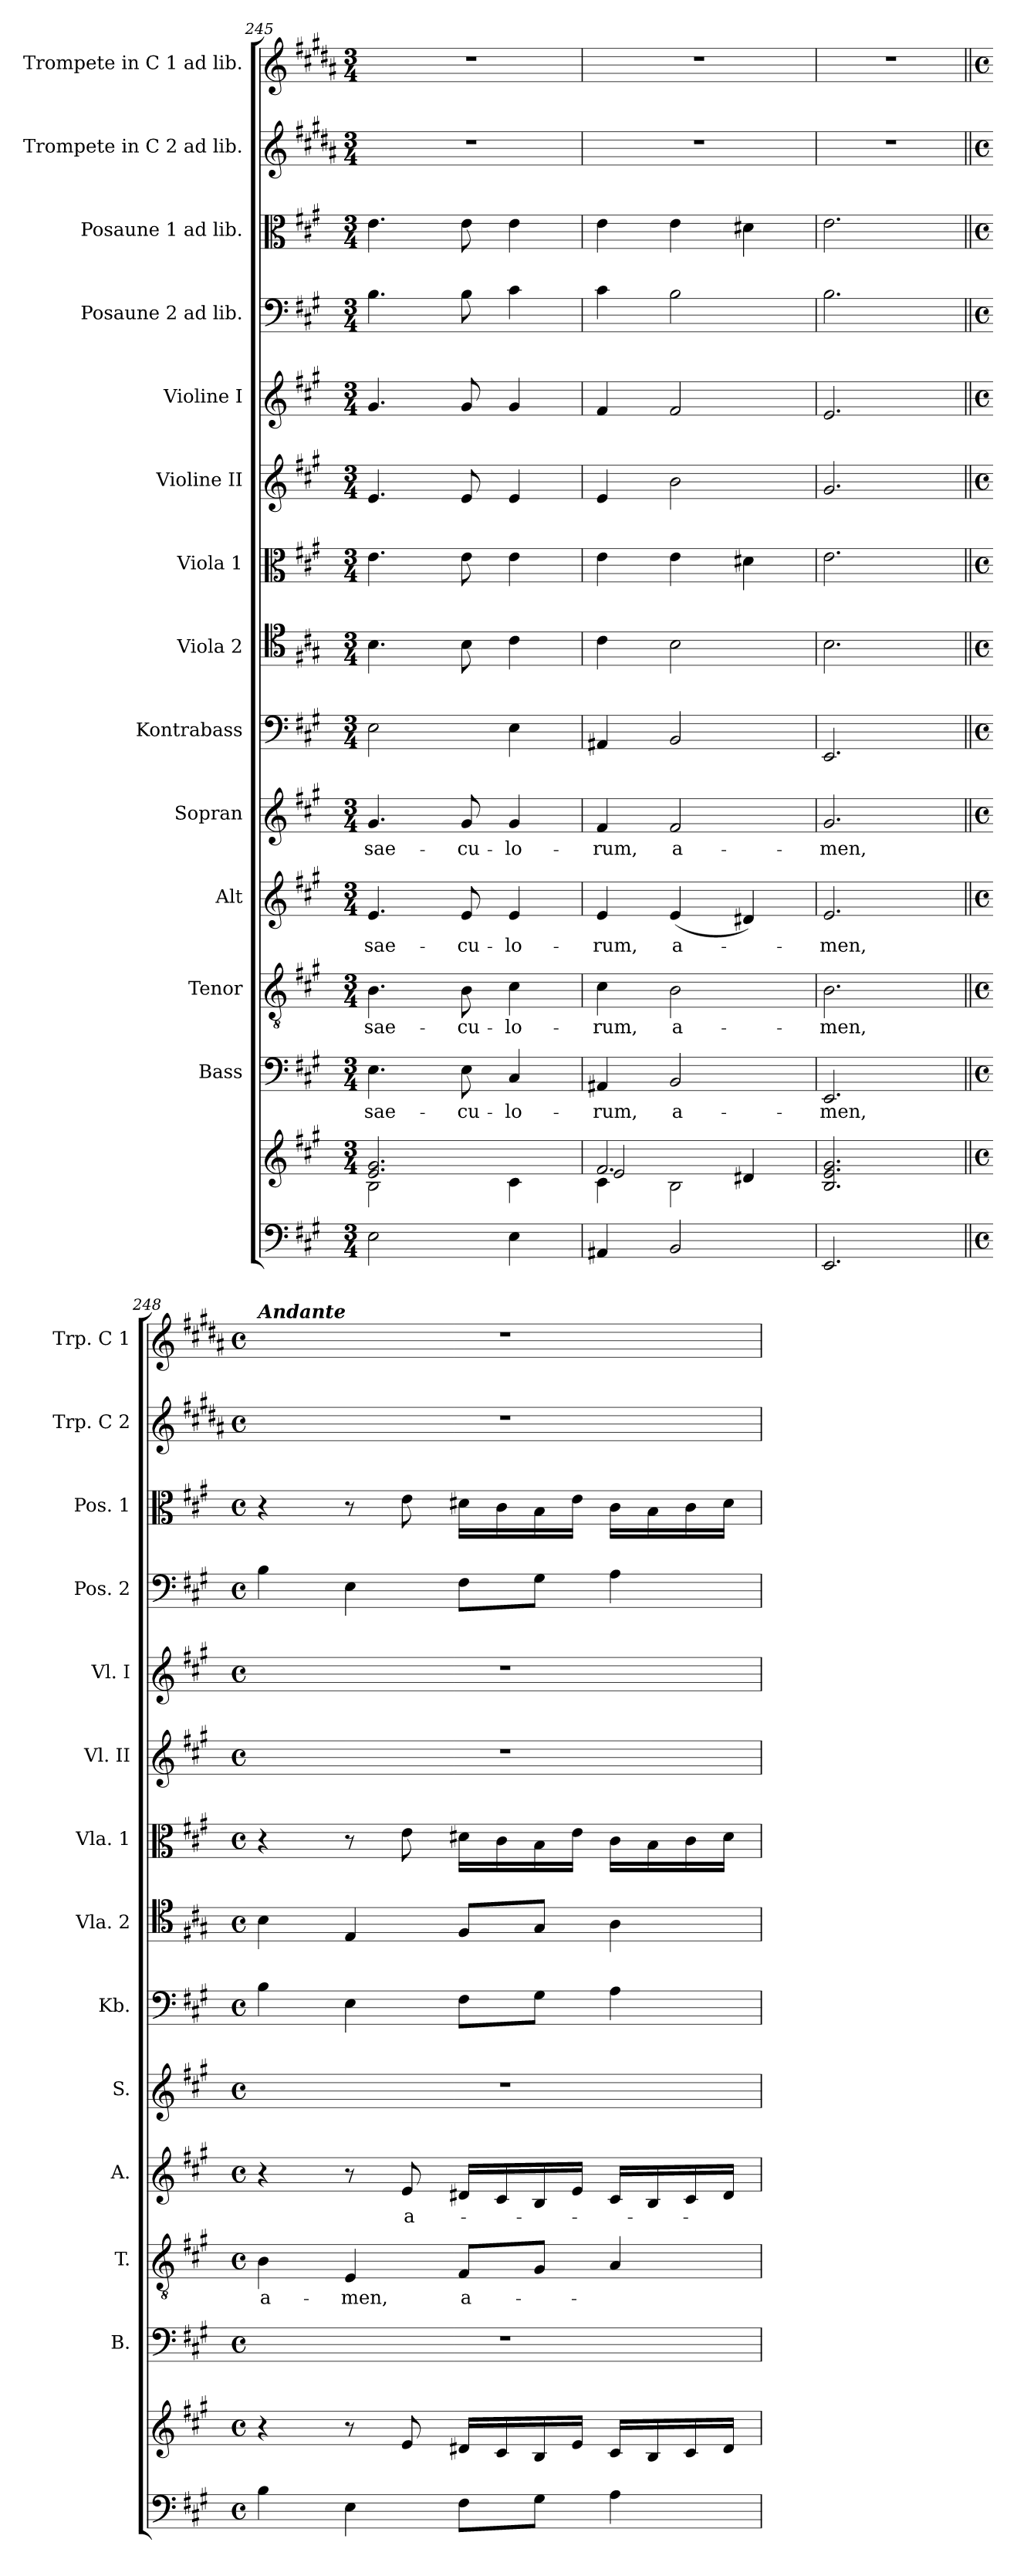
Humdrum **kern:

**kern	**kern	**kern	**text	**kern	**text	**kern	**text	**kern	**text	**kern	**kern	**kern	**kern	**kern	**kern	**kern	**kern	**kern
*part14	*part14	*part13	*part13	*part12	*part12	*part11	*part11	*part10	*part10	*part9	*part8	*part7	*part6	*part5	*part4	*part3	*part2	*part1
*staff15	*staff14	*staff13	*staff13	*staff12	*staff12	*staff11	*staff11	*staff10	*staff10	*staff9	*staff8	*staff7	*staff6	*staff5	*staff4	*staff3	*staff2	*staff1
*	*	*I"Bass	*	*I"Tenor	*	*I"Alt	*	*I"Sopran	*	*I"Kontrabass	*I"Viola 2	*I"Viola 1	*I"Violine II	*I"Violine I	*I"Posaune 2 ad lib.	*I"Posaune 1 ad lib.	*I"Trompete in C 2 ad lib.	*I"Trompete in C 1 ad lib.
*	*	*I'B.	*	*I'T.	*	*I'A.	*	*I'S.	*	*I'Kb.	*I'Vla. 2	*I'Vla. 1	*I'Vl. II	*I'Vl. I	*I'Pos. 2	*I'Pos. 1	*I'Trp. C 2	*I'Trp. C 1
*clefF4	*clefG2	*clefF4	*	*clefGv2	*	*clefG2	*	*clefG2	*	*clefF4	*clefC4	*clefC3	*clefG2	*clefG2	*clefF4	*clefC3	*clefG2	*clefG2
*	*	*	*	*	*	*	*	*	*	*ITrd7c12	*	*	*	*	*	*	*ITrd1c2	*ITrd1c2
*k[f#c#g#]	*k[f#c#g#]	*k[f#c#g#]	*	*k[f#c#g#]	*	*k[f#c#g#]	*	*k[f#c#g#]	*	*k[f#c#g#]	*k[f#c#g#]	*k[f#c#g#]	*k[f#c#g#]	*k[f#c#g#]	*k[f#c#g#]	*k[f#c#g#]	*k[f#c#g#]	*k[f#c#g#]
*A:	*A:	*A:	*	*A:	*	*A:	*	*A:	*	*A:	*A:	*A:	*A:	*A:	*A:	*A:	*A:	*A:
*M3/4	*M3/4	*M3/4	*	*M3/4	*	*M3/4	*	*M3/4	*	*M3/4	*M3/4	*M3/4	*M3/4	*M3/4	*M3/4	*M3/4	*M3/4	*M3/4
=245	=245	=245	=245	=245	=245	=245	=245	=245	=245	=245	=245	=245	=245	=245	=245	=245	=245	=245
*	*^	*	*	*	*	*	*	*	*	*	*	*	*	*	*	*	*	*
!	!	!	!	!LO:LY:b	!	!LO:LY:b	!	!LO:LY:b	!	!LO:LY:b	!	!	!	!	!	!	!	!	!
2E\	2.e/ 2.g#/	2B\	4.E\	sae-	4.B\	sae-	4.e/	sae-	4.g#/	sae-	2EE\	4.B\	4.e\	4.e/	4.g#/	4.B\	4.e\	2.r	2.r
!	!	!	!	!LO:LY:b	!	!LO:LY:b	!	!LO:LY:b	!	!LO:LY:b	!	!	!	!	!	!	!	!	!
.	.	.	8E\	-cu-	8B\	-cu-	8e/	-cu-	8g#/	-cu-	.	8B\	8e\	8e/	8g#/	8B\	8e\	.	.
!	!	!	!	!LO:LY:b	!	!LO:LY:b	!	!LO:LY:b	!	!LO:LY:b	!	!	!	!	!	!	!	!	!
4E\	.	4c#\	4C#/	-lo-	4c#\	-lo-	4e/	-lo-	4g#/	-lo-	4EE\	4c#\	4e\	4e/	4g#/	4c#\	4e\	.	.
=246	=246	=246	=246	=246	=246	=246	=246	=246	=246	=246	=246	=246	=246	=246	=246	=246	=246	=246	=246
*	*	*^	*	*	*	*	*	*	*	*	*	*	*	*	*	*	*	*	*
!	!	!	!	!	!LO:LY:b	!	!LO:LY:b	!	!LO:LY:b	!	!LO:LY:b	!	!	!	!	!	!	!	!	!
4AA#X/	2.f#/	4c#\	2e/	4AA#X/	-rum,	4c#\	-rum,	4e/	-rum,	4f#/	-rum,	4AAA#X/	4c#\	4e\	4e/	4f#/	4c#\	4e\	2.r	2.r
!	!	!	!	!	!LO:LY:b	!	!LO:LY:b	!	!LO:LY:b	!	!LO:LY:b	!	!	!	!	!	!	!	!	!
2BB/	.	2B\	.	2BB/	a-	2B\	a-	(<4e/	a-	2f#/	a-	2BBB/	2B\	4e\	2b\	2f#/	2B\	4e\	.	.
.	.	.	4d#X/	.	.	.	.	4d#X/)	.	.	.	.	.	4d#X\	.	.	.	4d#X\	.	.
=247	=247	=247	=247	=247	=247	=247	=247	=247	=247	=247	=247	=247	=247	=247	=247	=247	=247	=247	=247	=247
!	!	!	!	!	!LO:LY:b	!	!LO:LY:b	!	!LO:LY:b	!	!LO:LY:b	!	!	!	!	!	!	!	!	!
*	*v	*v	*v	*	*	*	*	*	*	*	*	*	*	*	*	*	*	*	*	*
2.EE/	2.B/ 2.e/ 2.g#/	2.EE/	-men,	2.B\	-men,	2.e/	-men,	2.g#/	-men,	2.EEE/	2.B\	2.e\	2.g#/	2.e/	2.B\	2.e\	2.r	2.r
=248||	=248||	=248||	=248||	=248||	=248||	=248||	=248||	=248||	=248||	=248||	=248||	=248||	=248||	=248||	=248||	=248||	=248||	=248||
*M4/4	*M4/4	*M4/4	*	*M4/4	*	*M4/4	*	*M4/4	*	*M4/4	*M4/4	*M4/4	*M4/4	*M4/4	*M4/4	*M4/4	*M4/4	*M4/4
*met(c)	*met(c)	*met(c)	*	*met(c)	*	*met(c)	*	*met(c)	*	*met(c)	*met(c)	*met(c)	*met(c)	*met(c)	*met(c)	*met(c)	*met(c)	*met(c)
!	!	!	!	!	!	!	!	!	!	!	!	!	!	!	!	!	!	!LO:TX:a:Bi:t=Andante
!	!	!	!	!	!LO:LY:b	!	!	!	!	!	!	!	!	!	!	!	!	!
4B\	4r	1r	.	4B\	a-	4r	.	1r	.	4BB\	4B\	4r	1r	1r	4B\	4r	1r	1r
!	!	!	!	!	!LO:LY:b	!	!	!	!	!	!	!	!	!	!	!	!	!
4E\	8r	.	.	4E/	-men,	8r	.	.	.	4EE\	4E/	8r	.	.	4E\	8r	.	.
!	!	!	!	!	!	!	!LO:LY:b	!	!	!	!	!	!	!	!	!	!	!
.	8e/	.	.	.	.	8e/	a-	.	.	.	.	8e\	.	.	.	8e\	.	.
!	!	!	!	!	!LO:LY:b	!	!	!	!	!	!	!	!	!	!	!	!	!
8F#\L	16d#X/LL	.	.	8F#/L	a-	16d#X/LL	.	.	.	8FF#\L	8F#/L	16d#X\LL	.	.	8F#\L	16d#X\LL	.	.
.	16c#/	.	.	.	.	16c#/	.	.	.	.	.	16c#\	.	.	.	16c#\	.	.
8G#\J	16B/	.	.	8G#/J	.	16B/	.	.	.	8GG#\J	8G#/J	16B\	.	.	8G#\J	16B\	.	.
.	16e/JJ	.	.	.	.	16e/JJ	.	.	.	.	.	16e\JJ	.	.	.	16e\JJ	.	.
4A\	16c#/LL	.	.	4A/	.	16c#/LL	.	.	.	4AA\	4A\	16c#\LL	.	.	4A\	16c#\LL	.	.
.	16B/	.	.	.	.	16B/	.	.	.	.	.	16B\	.	.	.	16B\	.	.
.	16c#/	.	.	.	.	16c#/	.	.	.	.	.	16c#\	.	.	.	16c#\	.	.
.	16d#/JJ	.	.	.	.	16d#/JJ	.	.	.	.	.	16d#\JJ	.	.	.	16d#\JJ	.	.
=	=	=	=	=	=	=	=	=	=	=	=	=	=	=	=	=	=	=
*-	*-	*-	*-	*-	*-	*-	*-	*-	*-	*-	*-	*-	*-	*-	*-	*-	*-	*-
